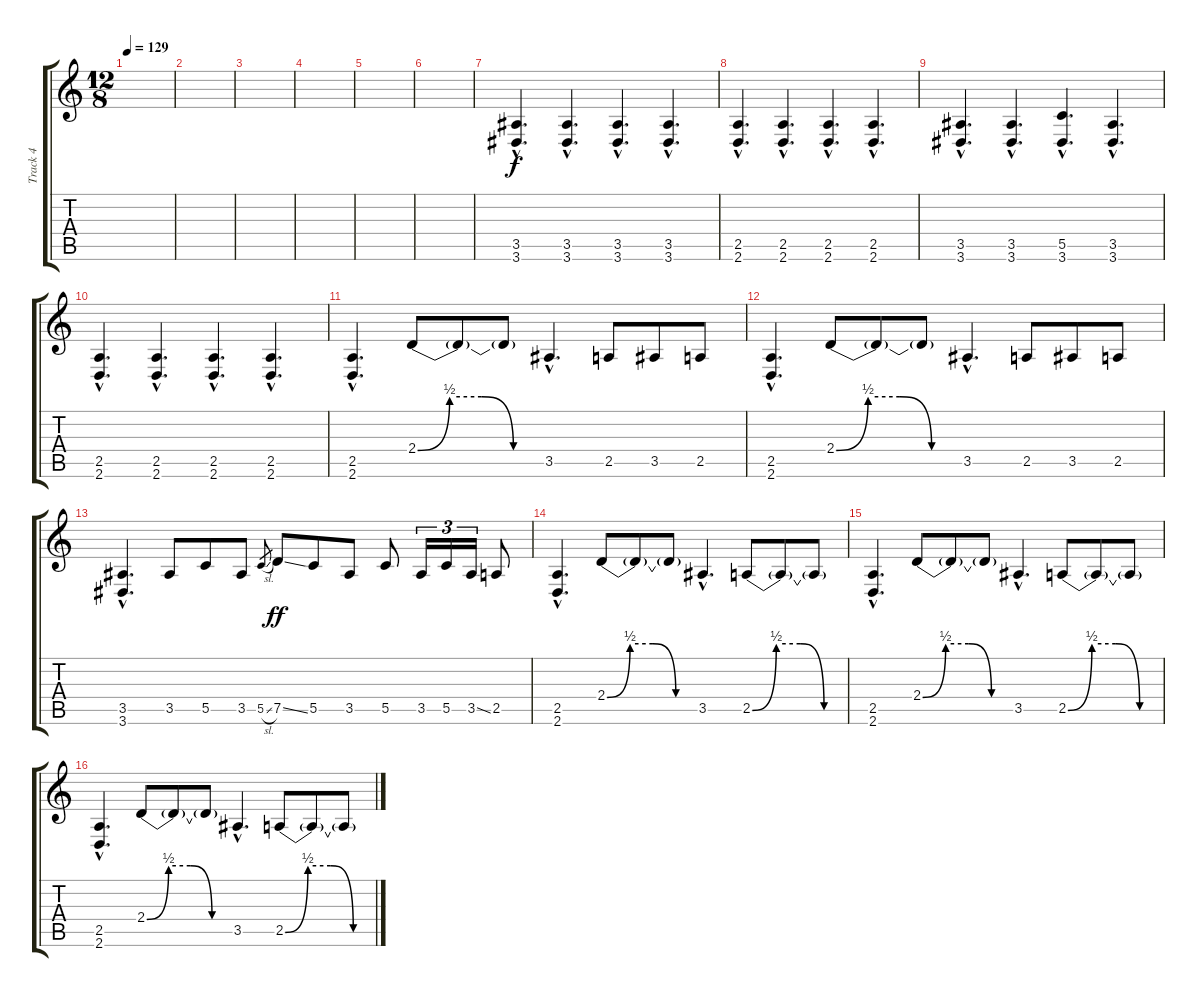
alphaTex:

\track ("Track 4" "Track 4") {instrument overdrivenguitar}
\staff {score tabs}
\tuning (D4 A3 F3 C3 G2 C2) {hide}
\ts (12 8)
\tempo 129
\clef g2
\ks c
|
|
|
|
|
|
(3.5{hac} 3.6{hac}).4{d} (3.5{hac} 3.6{hac}).4{d} (3.5{hac} 3.6{hac}).4{d} (3.5{hac} 3.6{hac}).4{d} |
(2.5{hac} 2.6{hac}).4{d} (2.5{hac} 2.6{hac}).4{d} (2.5{hac} 2.6{hac}).4{d} (2.5{hac} 2.6{hac}).4{d} |
(3.5{hac} 3.6{hac}).4{d} (3.5{hac} 3.6{hac}).4{d} (5.5{hac} 3.6{hac}).4{d} (3.5{hac} 3.6{hac}).4{d} |
(2.5{hac} 2.6{hac}).4{d} (2.5{hac} 2.6{hac}).4{d} (2.5{hac} 2.6{hac}).4{d} (2.5{hac} 2.6{hac}).4{d} |
(2.5{hac} 2.6{hac}).4{d} 2.4{be (custom 0 0 15 2 30 2 45 0 60 0)}.8 2.4{t}.8 2.4{t}.8 3.5{hac}.4{d} 2.5.8 3.5.8 2.5.8 |
(2.5{hac} 2.6{hac}).4{d} 2.4{be (custom 0 0 15 2 30 2 45 0 60 0)}.8 2.4{t}.8 2.4{t}.8 3.5{hac}.4{d} 2.5.8 3.5.8 2.5.8 |
(3.5{hac} 3.6{hac}).4{d} 3.5.8 5.5.8 3.5.8 5.5{sl}.8{gr dy f} 7.5{ss}.8{dy ff} 5.5.8 3.5.8 5.5.8 3.5.16{tu (3 2)} 5.5.16{tu (3 2)} 3.5{ss}.16{tu (3 2)} 2.5.8 |
(2.5{hac} 2.6{hac}).4{d} 2.4{be (custom 0 0 15 2 30 2 45 0 60 0)}.8 2.4{t}.8 2.4{t}.8 3.5{hac}.4{d} 2.5{be (custom 0 0 15 2 30 2 45 0 60 0)}.8 2.5{t}.8 2.5{t}.8 |
(2.5{hac} 2.6{hac}).4{d} 2.4{be (custom 0 0 15 2 30 2 45 0 60 0)}.8 2.4{t}.8 2.4{t}.8 3.5{hac}.4{d} 2.5{be (custom 0 0 15 2 30 2 45 0 60 0)}.8 2.5{t}.8 2.5{t}.8 |
(2.5{hac} 2.6{hac}).4{d} 2.4{be (custom 0 0 15 2 30 2 45 0 60 0)}.8 2.4{t}.8 2.4{t}.8 3.5{hac}.4{d} 2.5{be (custom 0 0 15 2 30 2 45 0 60 0)}.8 2.5{t}.8 2.5{t}.8
